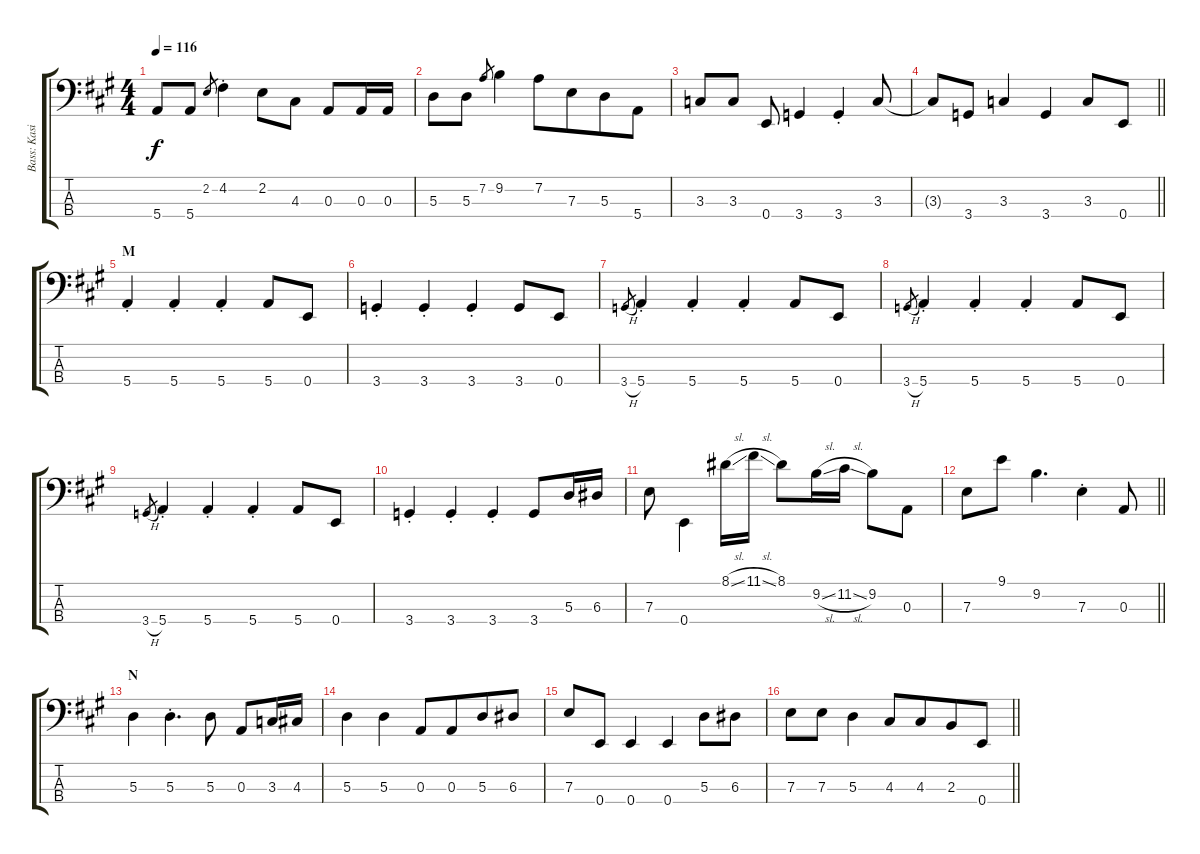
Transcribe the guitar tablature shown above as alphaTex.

\track ("Bass: Kasim" "Bass: Kasi") {instrument electricbassfinger}
\staff {score tabs}
\tuning (G2 D2 A1 E1) {hide}
\ts (4 4)
\tempo 116
\clef f4
\ks a
5.4{t}.8{dy f} 5.4.8 2.2.8{gr} 4.2{st}.4 2.2.8 4.3.8 0.3.8 0.3.16 0.3.16 |
5.3.8 5.3.8 7.2.8{gr} 9.2.4 7.2.8 7.3.8{beam merge} 5.3.8 5.4.8 |
3.3.8 3.3.8 0.4.8 3.4.4 3.4{st}.4 3.3.8 |
\barLineRight lightlight
3.3{t}.8 3.4.8 3.3.4 3.4.4 3.3.8 0.4.8 |
\section ("" "M")
5.4{st}.4 5.4{st}.4 5.4{st}.4 5.4.8 0.4.8 |
3.4{st}.4 3.4{st}.4 3.4{st}.4 3.4.8 0.4.8 |
3.4{h}.8{gr} 5.4{st}.4 5.4{st}.4 5.4{st}.4 5.4.8 0.4.8 |
3.4{h}.8{gr} 5.4{st}.4 5.4{st}.4 5.4{st}.4 5.4.8 0.4.8 |
3.4{h}.8{gr} 5.4{st}.4 5.4{st}.4 5.4{st}.4 5.4.8 0.4.8 |
3.4{st}.4 3.4{st}.4 3.4{st}.4 3.4.8 5.3.16 6.3.16 |
7.3.8 0.4.4{beam merge} 8.1{sl}.16 11.1{sl}.16 8.1.8 9.2{sl}.16{beam merge} 11.2{sl}.16 9.2.8 0.3.8 |
\barLineRight lightlight
7.3.8 9.1.8 9.2.4{d} 7.3{st}.4 0.3.8 |
\section ("" "N")
5.3.4 5.3{st}.4{d} 5.3.8 0.3.8 3.3.16 4.3.16 |
5.3.4 5.3.4 0.3.8 0.3.8{beam merge} 5.3.8 6.3.8 |
7.3.8 0.4.8 0.4.4 0.4.4 5.3.8 6.3.8 |
\barLineRight lightlight
7.3.8 7.3.8 5.3.4 4.3.8 4.3.8{beam merge} 2.3.8 0.4.8
